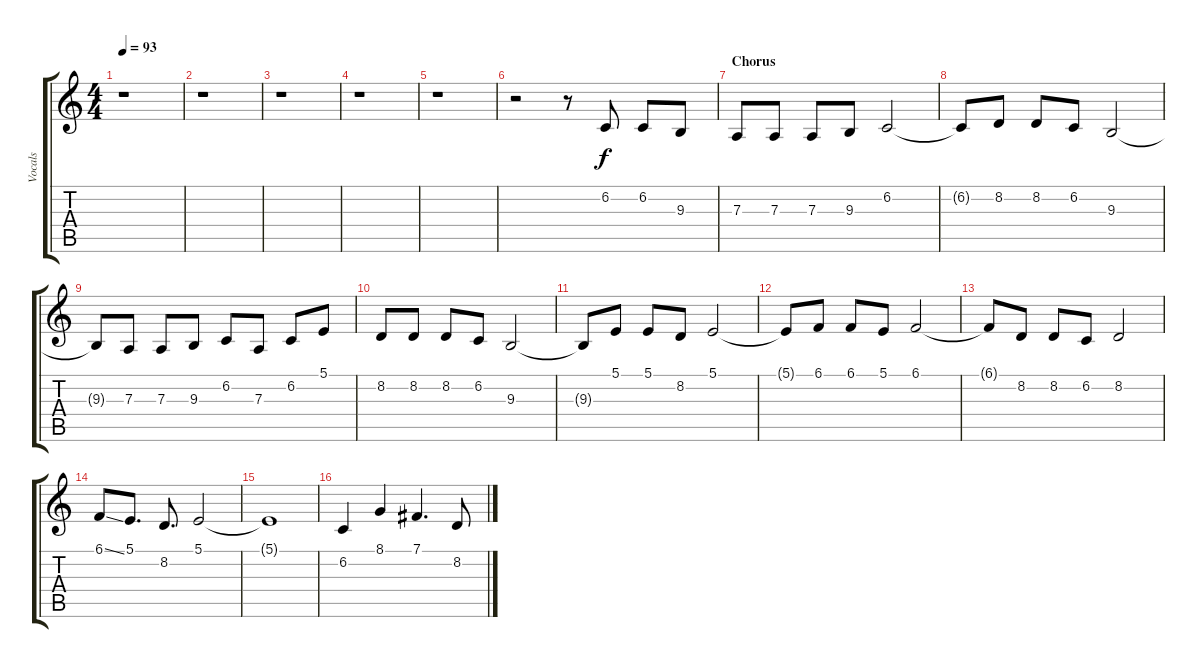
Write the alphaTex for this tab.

\track ("Vocals" "Vocals") {instrument synthstrings1}
\staff {score tabs}
\tuning (B3 Gb3 D3 A2 E2 B1) {hide}
\ts (4 4)
\tempo 93
\clef g2
\ks c
r.1{dy f} |
r.1 |
r.1 |
r.1 |
r.1 |
r.2 r.8 6.2.8 6.2.8 9.3.8 |
\section ("" "Chorus")
7.3.8 7.3.8 7.3.8 9.3.8 6.2.2 |
6.2{t}.8 8.2.8 8.2.8 6.2.8 9.3.2 |
9.3{t}.8 7.3.8 7.3.8 9.3.8 6.2.8 7.3.8 6.2.8 5.1.8 |
8.2.8 8.2.8 8.2.8 6.2.8 9.3.2 |
9.3{t}.8 5.1.8 5.1.8 8.2.8 5.1.2 |
5.1{t}.8 6.1.8 6.1.8 5.1.8 6.1.2 |
6.1{t}.8 8.2.8 8.2.8 6.2.8 8.2.2 |
6.1{ss}.8 5.1.8{d} 8.2.8{d} 5.1.2 |
5.1{t}.1 |
6.2.4 8.1.4 7.1.4{d} 8.2.8
